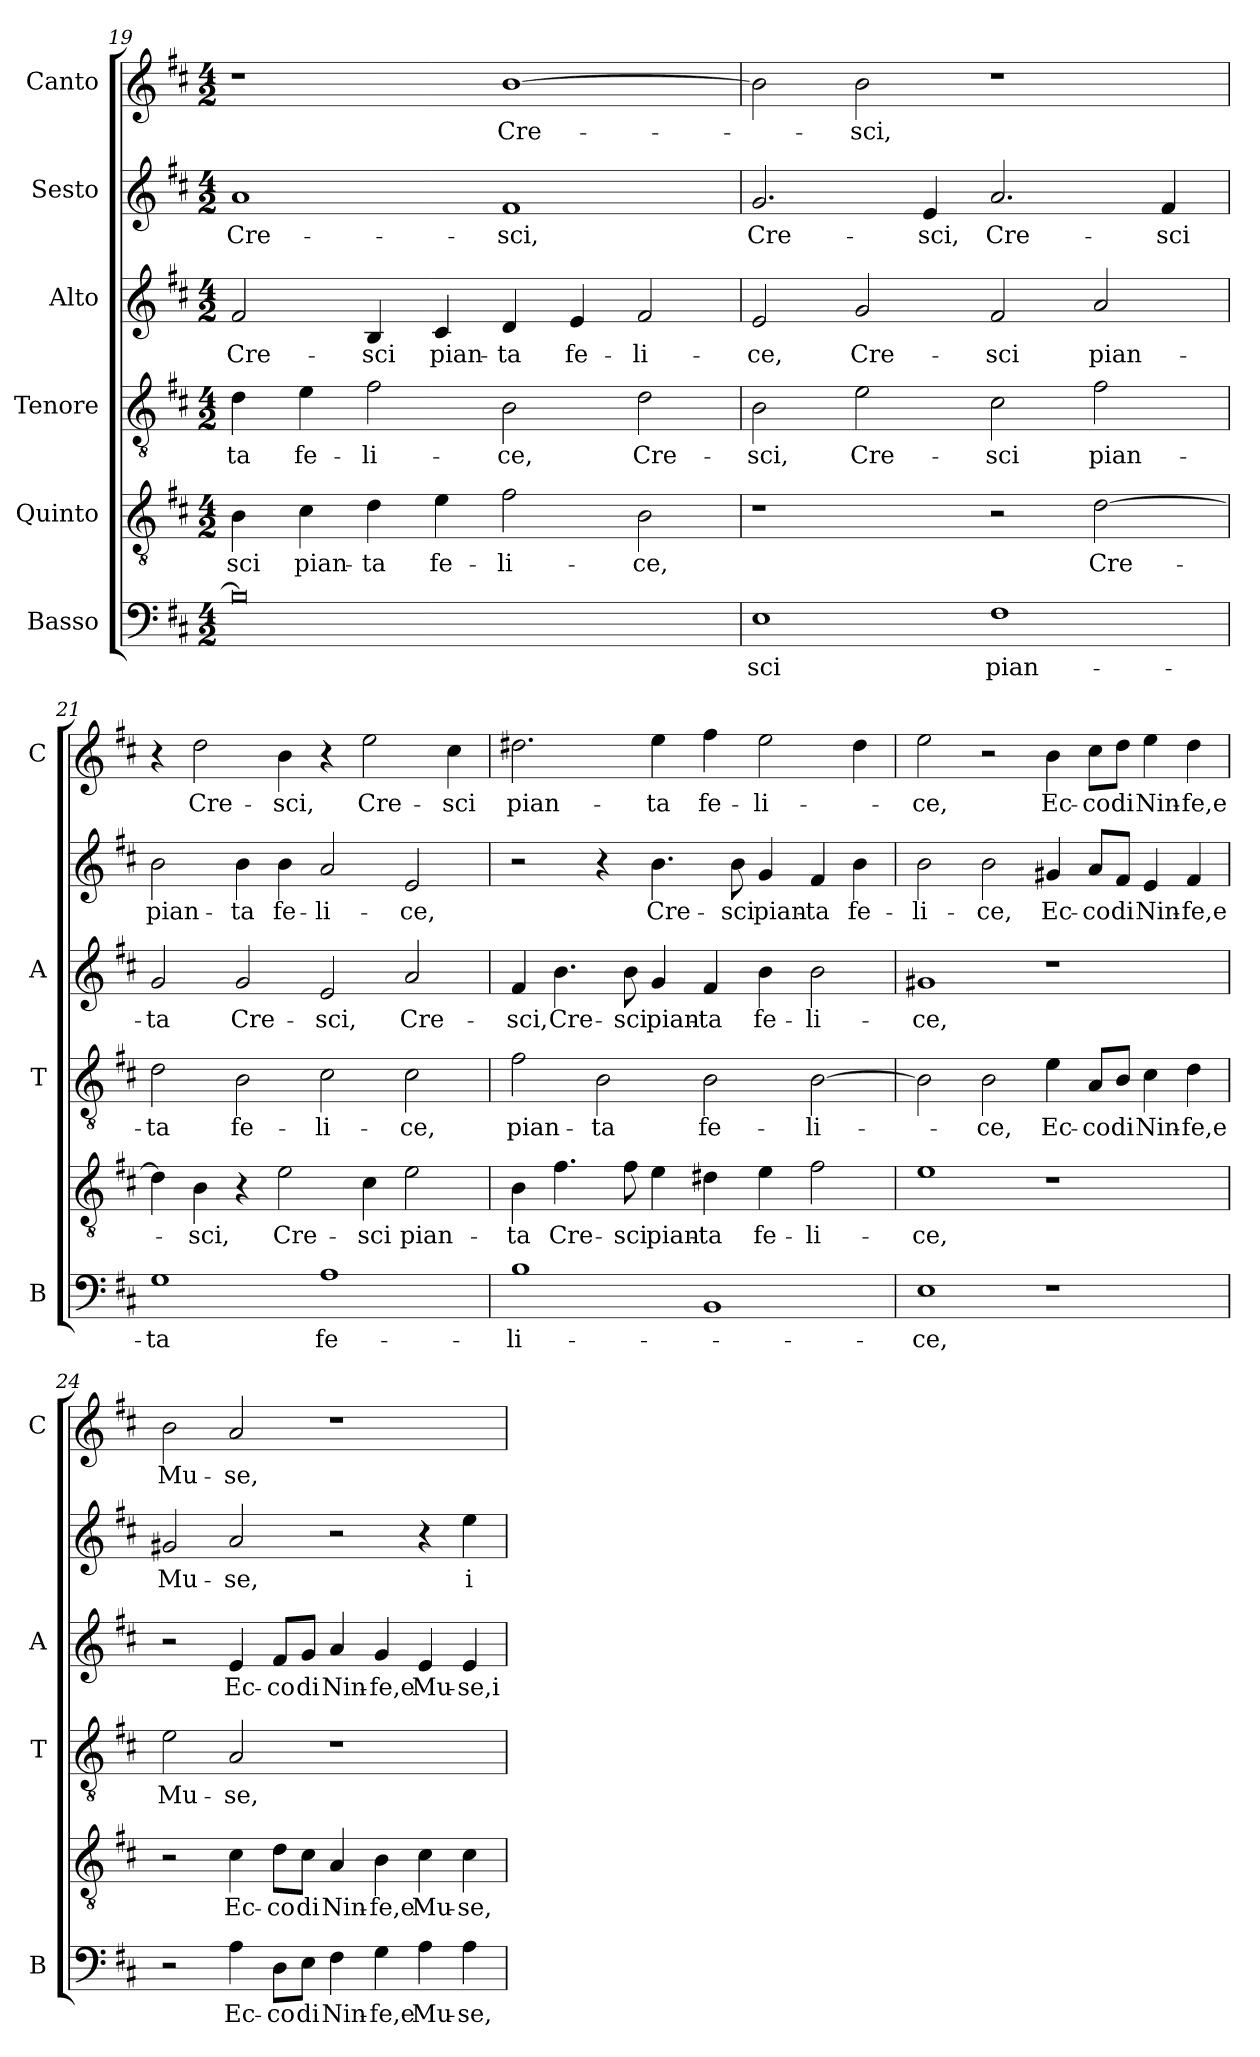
**kern	**text	**kern	**text	**kern	**text	**kern	**text	**kern	**text	**kern	**text
*part6	*part6	*part5	*part5	*part4	*part4	*part3	*part3	*part2	*part2	*part1	*part1
*staff6	*staff6	*staff5	*staff5	*staff4	*staff4	*staff3	*staff3	*staff2	*staff2	*staff1	*staff1
*I"Basso	*	*I"Quinto	*	*I"Tenore	*	*I"Alto	*	*I"Sesto	*	*I"Canto	*
*I'B	*	*	*	*I'T	*	*I'A	*	*	*	*I'C	*
*clefF4	*	*clefGv2	*	*clefGv2	*	*clefG2	*	*clefG2	*	*clefG2	*
*k[f#c#]	*	*k[f#c#]	*	*k[f#c#]	*	*k[f#c#]	*	*k[f#c#]	*	*k[f#c#]	*
*D:	*	*D:	*	*D:	*	*D:	*	*D:	*	*D:	*
*M4/2	*	*M4/2	*	*M4/2	*	*M4/2	*	*M4/2	*	*M4/2	*
=19	=19	=19	=19	=19	=19	=19	=19	=19	=19	=19	=19
!	!	!	!LO:LY:b	!	!LO:LY:b	!	!LO:LY:b	!	!LO:LY:b	!	!
0B]	.	4B\	-sci	4d\	-ta	2f#/	Cre-	1a	Cre-	1r	.
!	!	!	!LO:LY:b	!	!LO:LY:b	!	!	!	!	!	!
.	.	4c#\	pian-	4e\	fe-	.	.	.	.	.	.
!	!	!	!LO:LY:b	!	!LO:LY:b	!	!LO:LY:b	!	!	!	!
.	.	4d\	-ta	2f#\	-li-	4B/	-sci	.	.	.	.
!	!	!	!LO:LY:b	!	!	!	!LO:LY:b	!	!	!	!
.	.	4e\	fe-	.	.	4c#/	pian-	.	.	.	.
!	!	!	!LO:LY:b	!	!LO:LY:b	!	!LO:LY:b	!	!LO:LY:b	!	!LO:LY:b
.	.	2f#\	-li-	2B\	-ce,	4d/	-ta	1f#	-sci,	[1b	Cre-
!	!	!	!	!	!	!	!LO:LY:b	!	!	!	!
.	.	.	.	.	.	4e/	fe-	.	.	.	.
!	!	!	!LO:LY:b	!	!LO:LY:b	!	!LO:LY:b	!	!	!	!
.	.	2B\	-ce,	2d\	Cre-	2f#/	-li-	.	.	.	.
=20	=20	=20	=20	=20	=20	=20	=20	=20	=20	=20	=20
!	!LO:LY:b	!	!	!	!LO:LY:b	!	!LO:LY:b	!	!LO:LY:b	!	!
1E	-sci	1r	.	2B\	-sci,	2e/	-ce,	2.g/	Cre-	2b\]	.
!	!	!	!	!	!LO:LY:b	!	!LO:LY:b	!	!	!	!LO:LY:b
.	.	.	.	2e\	Cre-	2g/	Cre-	.	.	2b\	-sci,
!	!	!	!	!	!	!	!	!	!LO:LY:b	!	!
.	.	.	.	.	.	.	.	4e/	-sci,	.	.
!	!LO:LY:b	!	!	!	!LO:LY:b	!	!LO:LY:b	!	!LO:LY:b	!	!
1F#	pian-	2r	.	2c#\	-sci	2f#/	-sci	2.a/	Cre-	1r	.
!	!	!	!LO:LY:b	!	!LO:LY:b	!	!LO:LY:b	!	!	!	!
.	.	[2d\	Cre-	2f#\	pian-	2a/	pian-	.	.	.	.
!	!	!	!	!	!	!	!	!	!LO:LY:b	!	!
.	.	.	.	.	.	.	.	4f#/	-sci	.	.
=21	=21	=21	=21	=21	=21	=21	=21	=21	=21	=21	=21
!	!LO:LY:b	!	!	!	!LO:LY:b	!	!LO:LY:b	!	!LO:LY:b	!	!
1G	-ta	4d\]	.	2d\	-ta	2g/	-ta	2b\	pian-	4r	.
!	!	!	!LO:LY:b	!	!	!	!	!	!	!	!LO:LY:b
.	.	4B\	-sci,	.	.	.	.	.	.	2dd\	Cre-
!	!	!	!	!	!LO:LY:b	!	!LO:LY:b	!	!LO:LY:b	!	!
.	.	4r	.	2B\	fe-	2g/	Cre-	4b\	-ta	.	.
!	!	!	!LO:LY:b	!	!	!	!	!	!LO:LY:b	!	!LO:LY:b
.	.	2e\	Cre-	.	.	.	.	4b\	fe-	4b\	-sci,
!	!LO:LY:b	!	!	!	!LO:LY:b	!	!LO:LY:b	!	!LO:LY:b	!	!
1A	fe-	.	.	2c#\	-li-	2e/	-sci,	2a/	-li-	4r	.
!	!	!	!LO:LY:b	!	!	!	!	!	!	!	!LO:LY:b
.	.	4c#\	-sci	.	.	.	.	.	.	2ee\	Cre-
!	!	!	!LO:LY:b	!	!LO:LY:b	!	!LO:LY:b	!	!LO:LY:b	!	!
.	.	2e\	pian-	2c#\	-ce,	2a/	Cre-	2e/	-ce,	.	.
!	!	!	!	!	!	!	!	!	!	!	!LO:LY:b
.	.	.	.	.	.	.	.	.	.	4cc#\	-sci
=22	=22	=22	=22	=22	=22	=22	=22	=22	=22	=22	=22
!	!LO:LY:b	!	!LO:LY:b	!	!LO:LY:b	!	!LO:LY:b	!	!	!	!LO:LY:b
1B	-li-	4B\	-ta	2f#\	pian-	4f#/	-sci,	2r	.	2.dd#X\	pian-
!	!	!	!LO:LY:b	!	!	!	!LO:LY:b	!	!	!	!
.	.	4.f#\	Cre-	.	.	4.b\	Cre-	.	.	.	.
!	!	!	!	!	!LO:LY:b	!	!	!	!	!	!
.	.	.	.	2B\	-ta	.	.	4r	.	.	.
!	!	!	!LO:LY:b	!	!	!	!LO:LY:b	!	!	!	!
.	.	8f#\	-sci	.	.	8b\	-sci	.	.	.	.
!	!	!	!LO:LY:b	!	!	!	!LO:LY:b	!	!LO:LY:b	!	!LO:LY:b
.	.	4e\	pian-	.	.	4g/	pian-	4.b\	Cre-	4ee\	-ta
!	!	!	!LO:LY:b	!	!LO:LY:b	!	!LO:LY:b	!	!	!	!LO:LY:b
1BB	.	4d#X\	-ta	2B\	fe-	4f#/	-ta	.	.	4ff#\	fe-
!	!	!	!	!	!	!	!	!	!LO:LY:b	!	!
.	.	.	.	.	.	.	.	8b\	-sci	.	.
!	!	!	!LO:LY:b	!	!	!	!LO:LY:b	!	!LO:LY:b	!	!LO:LY:b
.	.	4e\	fe-	.	.	4b\	fe-	4g/	pian-	2ee\	-li-
!	!	!	!LO:LY:b	!	!LO:LY:b	!	!LO:LY:b	!	!LO:LY:b	!	!
.	.	2f#\	-li-	[2B\	-li-	2b\	-li-	4f#/	-ta	.	.
!	!	!	!	!	!	!	!	!	!LO:LY:b	!	!
.	.	.	.	.	.	.	.	4b\	fe-	4dd#\	.
!!LO:PB:g=z
=23	=23	=23	=23	=23	=23	=23	=23	=23	=23	=23	=23
!	!LO:LY:b	!	!LO:LY:b	!	!	!	!LO:LY:b	!	!LO:LY:b	!	!LO:LY:b
1E	-ce,	1e	-ce,	2B\]	.	1g#X	-ce,	2b\	-li-	2ee\	-ce,
!	!	!	!	!	!LO:LY:b	!	!	!	!LO:LY:b	!	!
.	.	.	.	2B\	-ce,	.	.	2b\	-ce,	2r	.
!	!	!	!	!	!LO:LY:b	!	!	!	!LO:LY:b	!	!LO:LY:b
1r	.	1r	.	4e\	Ec-	1r	.	4g#X/	Ec-	4b\	Ec-
!	!	!	!	!	!LO:LY:b	!	!	!	!LO:LY:b	!	!LO:LY:b
.	.	.	.	8A/L	-co	.	.	8a/L	-co	8cc#\L	-co
!	!	!	!	!	!LO:LY:b	!	!	!	!LO:LY:b	!	!LO:LY:b
.	.	.	.	8B/J	di	.	.	8f#/J	di	8dd\J	di
!	!	!	!	!	!LO:LY:b	!	!	!	!LO:LY:b	!	!LO:LY:b
.	.	.	.	4c#\	Nin-	.	.	4e/	Nin-	4ee\	Nin-
!	!	!	!	!	!LO:LY:b	!	!	!	!LO:LY:b	!	!LO:LY:b
.	.	.	.	4d\	-fe,e	.	.	4f#/	-fe,e	4dd\	-fe,e
=24	=24	=24	=24	=24	=24	=24	=24	=24	=24	=24	=24
!	!	!	!	!	!LO:LY:b	!	!	!	!LO:LY:b	!	!LO:LY:b
2r	.	2r	.	2e\	Mu-	2r	.	2g#X/	Mu-	2b\	Mu-
!	!LO:LY:b	!	!LO:LY:b	!	!LO:LY:b	!	!LO:LY:b	!	!LO:LY:b	!	!LO:LY:b
4A\	Ec-	4c#\	Ec-	2A/	-se,	4e/	Ec-	2a/	-se,	2a/	-se,
!	!LO:LY:b	!	!LO:LY:b	!	!	!	!LO:LY:b	!	!	!	!
8D\L	-co	8d\L	-co	.	.	8f#/L	-co	.	.	.	.
!	!LO:LY:b	!	!LO:LY:b	!	!	!	!LO:LY:b	!	!	!	!
8E\J	di	8c#\J	di	.	.	8g/J	di	.	.	.	.
!	!LO:LY:b	!	!LO:LY:b	!	!	!	!LO:LY:b	!	!	!	!
4F#\	Nin-	4A/	Nin-	1r	.	4a/	Nin-	2r	.	1r	.
!	!LO:LY:b	!	!LO:LY:b	!	!	!	!LO:LY:b	!	!	!	!
4G\	-fe,e	4B\	-fe,e	.	.	4g/	-fe,e	.	.	.	.
!	!LO:LY:b	!	!LO:LY:b	!	!	!	!LO:LY:b	!	!	!	!
4A\	Mu-	4c#\	Mu-	.	.	4e/	Mu-	4r	.	.	.
!	!LO:LY:b	!	!LO:LY:b	!	!	!	!LO:LY:b	!	!LO:LY:b	!	!
4A\	-se,	4c#\	-se,	.	.	4e/	-se,i	4ee\	i	.	.
=	=	=	=	=	=	=	=	=	=	=	=
*-	*-	*-	*-	*-	*-	*-	*-	*-	*-	*-	*-
